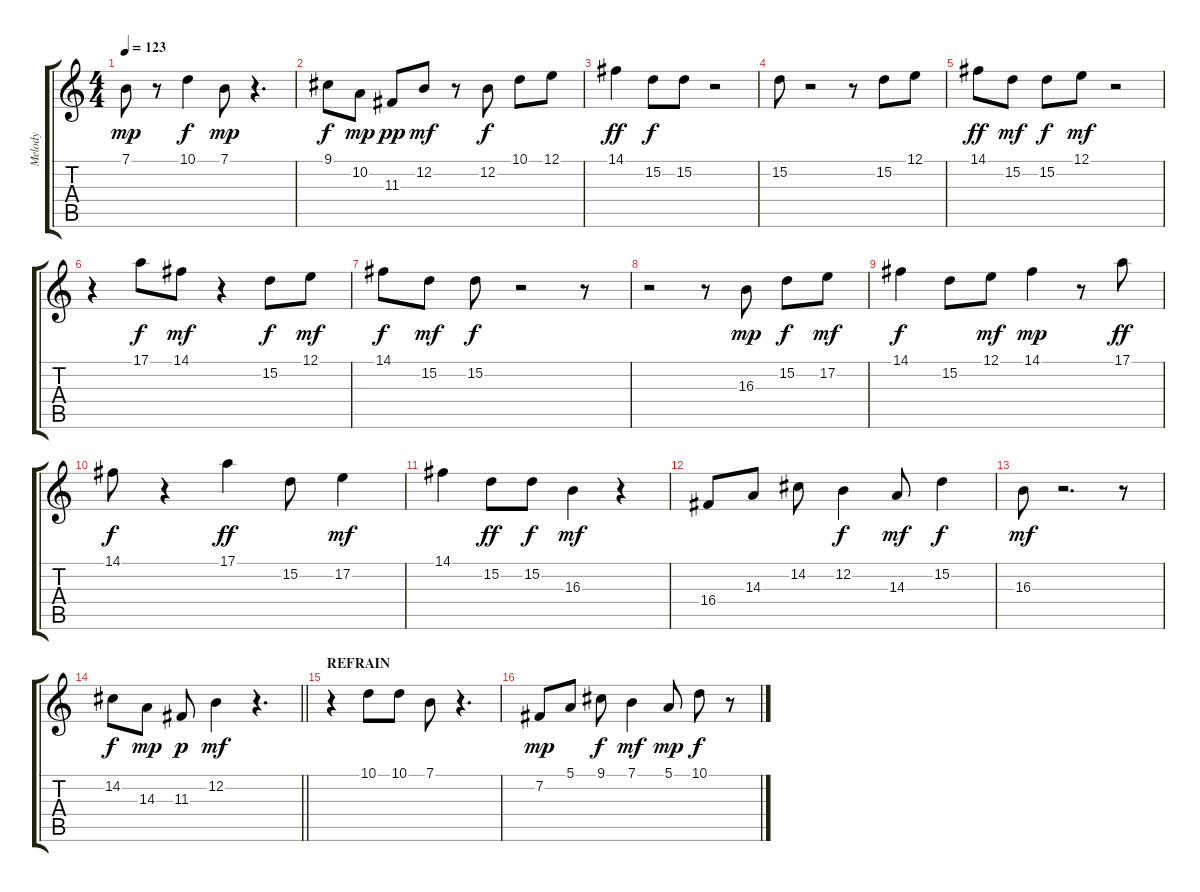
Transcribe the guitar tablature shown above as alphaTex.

\track ("Melody" "Melody") {instrument lead3calliope}
\staff {score tabs}
\tuning (E4 B3 G3 D3 A2 E2) {hide}
\ts (4 4)
\tempo 123
\clef g2
\ks c
7.1.8{dy mp} r.8 10.1.4{dy f} 7.1.8{dy mp} r.4{d} |
9.1.8{dy f} 10.2.8{dy mp} 11.3.8{dy pp} 12.2.8{dy mf} r.8 12.2.8{dy f} 10.1.8 12.1.8 |
14.1.4{dy ff} 15.2.8{dy f} 15.2.8 r.2 |
15.2.8 r.2 r.8 15.2.8 12.1.8 |
14.1.8{dy ff} 15.2.8{dy mf} 15.2.8{dy f} 12.1.8{dy mf} r.2 |
r.4 17.1.8{dy f} 14.1.8{dy mf} r.4 15.2.8{dy f} 12.1.8{dy mf} |
14.1.8{dy f} 15.2.8{dy mf} 15.2.8{dy f} r.2 r.8 |
r.2 r.8 16.3.8{dy mp} 15.2.8{dy f} 17.2.8{dy mf} |
14.1.4{dy f} 15.2.8 12.1.8{dy mf} 14.1.4{dy mp} r.8 17.1.8{dy ff} |
14.1.8{dy f} r.4 17.1.4{dy ff} 15.2.8 17.2.4{dy mf} |
14.1.4 15.2.8{dy ff} 15.2.8{dy f} 16.3.4{dy mf} r.4 |
16.4.8 14.3.8 14.2.8 12.2.4{dy f} 14.3.8{dy mf} 15.2.4{dy f} |
16.3.8{dy mf} r.2{d} r.8 |
\barLineRight lightlight
14.2.8{dy f} 14.3.8{dy mp} 11.3.8{dy p} 12.2.4{dy mf} r.4{d} |
\section ("" "REFRAIN")
r.4 10.1.8 10.1.8 7.1.8 r.4{d} |
7.2.8{dy mp} 5.1.8 9.1.8{dy f} 7.1.4{dy mf} 5.1.8{dy mp} 10.1.8{dy f} r.8
